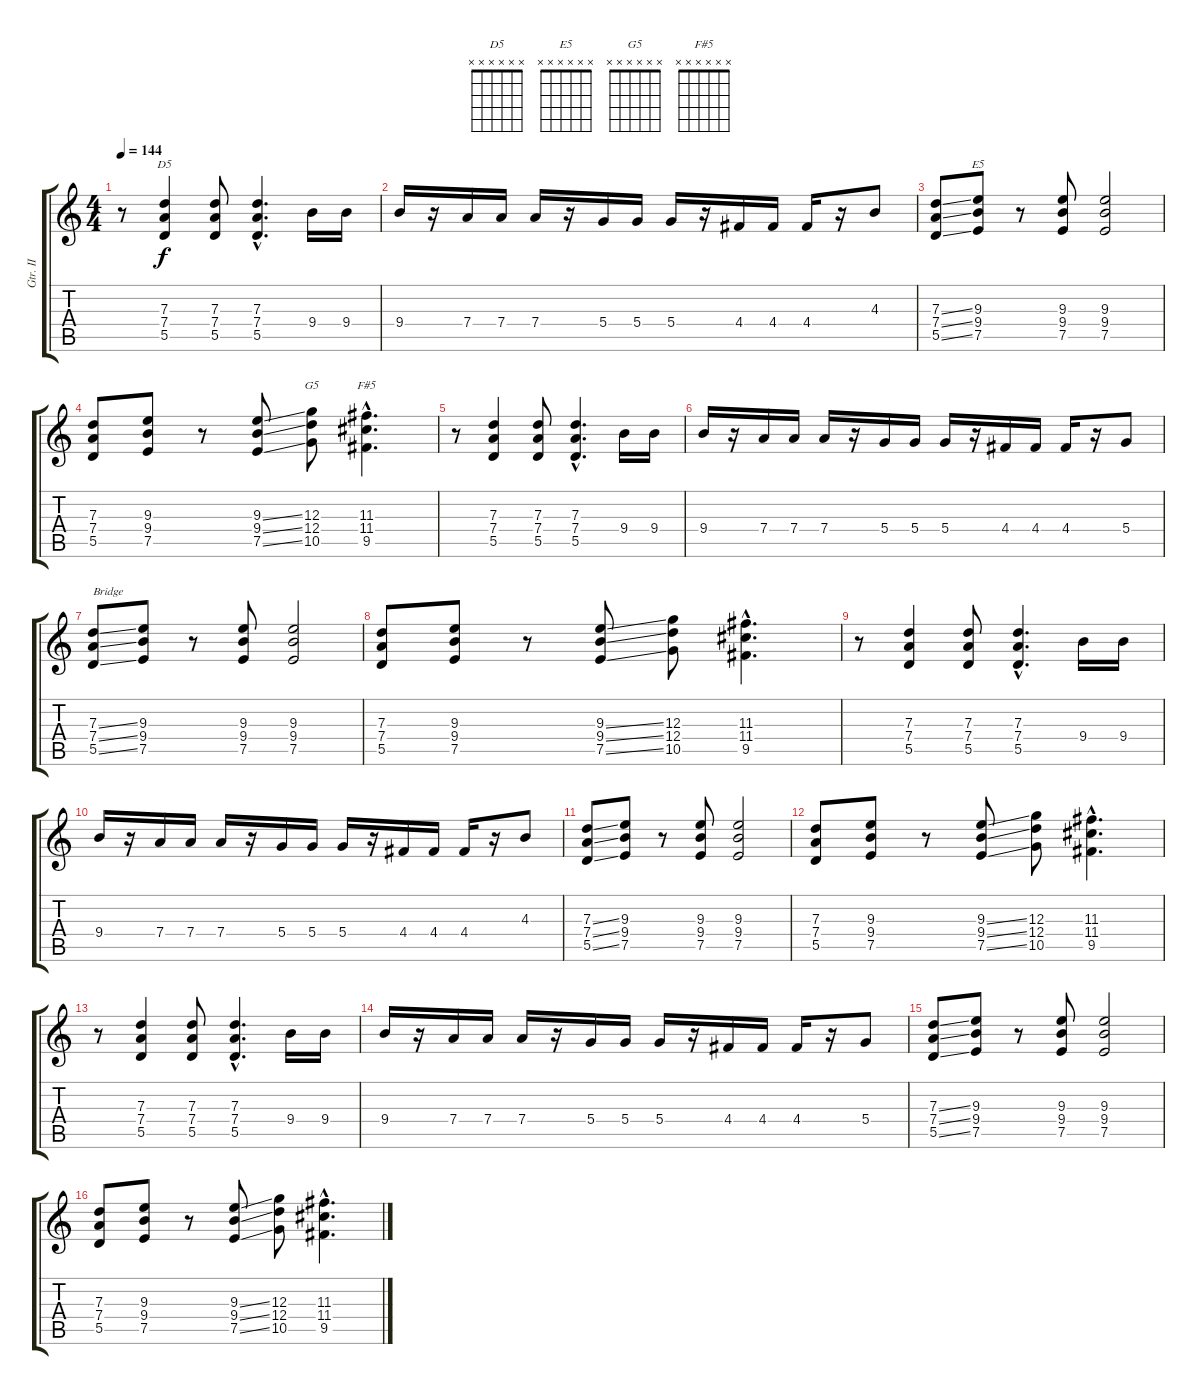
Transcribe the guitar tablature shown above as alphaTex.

\track ("Gtr. II" "Gtr. II") {instrument overdrivenguitar}
\staff {score tabs}
\tuning (E4 B3 G3 D3 A2 E2) {hide}
\chord ("D5" x x x x x x) {firstfret 0}
\chord ("E5" x x x x x x) {firstfret 0}
\chord ("G5" x x x x x x) {firstfret 0}
\chord ("F#5" x x x x x x) {firstfret 0}
\ts (4 4)
\tempo 144
\clef g2
\ks c
r.8{dy f} (7.3 7.4 5.5).4{ch "D5"} (7.3 7.4 5.5).8 (7.3{hac} 7.4{hac} 5.5{hac}).4{d} 9.4.16 9.4.16 |
9.4.16 r.16 7.4.16 7.4.16 7.4.16 r.16 5.4.16 5.4.16 5.4.16 r.16 4.4.16 4.4.16 4.4.16 r.16 4.3.8 |
(7.3{ss} 7.4{ss} 5.5{ss}).8 (9.3 9.4 7.5).8{ch "E5"} r.8 (9.3 9.4 7.5).8 (9.3 9.4 7.5).2 |
(7.3 7.4 5.5).8 (9.3 9.4 7.5).8 r.8 (9.3{ss} 9.4{ss} 7.5{ss}).8 (12.3 12.4 10.5).8{ch "G5"} (11.3{hac} 11.4{hac} 9.5{hac}).4{d ch "F#5"} |
r.8 (7.3 7.4 5.5).4 (7.3 7.4 5.5).8 (7.3{hac} 7.4{hac} 5.5{hac}).4{d} 9.4.16 9.4.16 |
9.4.16 r.16 7.4.16 7.4.16 7.4.16 r.16 5.4.16 5.4.16 5.4.16 r.16 4.4.16 4.4.16 4.4.16 r.16 5.4.8 |
(7.3{ss} 7.4{ss} 5.5{ss}).8{txt "Bridge"} (9.3 9.4 7.5).8 r.8 (9.3 9.4 7.5).8 (9.3 9.4 7.5).2 |
(7.3 7.4 5.5).8 (9.3 9.4 7.5).8 r.8 (9.3{ss} 9.4{ss} 7.5{ss}).8 (12.3 12.4 10.5).8 (11.3{hac} 11.4{hac} 9.5{hac}).4{d} |
r.8 (7.3 7.4 5.5).4 (7.3 7.4 5.5).8 (7.3{hac} 7.4{hac} 5.5{hac}).4{d} 9.4.16 9.4.16 |
9.4.16 r.16 7.4.16 7.4.16 7.4.16 r.16 5.4.16 5.4.16 5.4.16 r.16 4.4.16 4.4.16 4.4.16 r.16 4.3.8 |
(7.3{ss} 7.4{ss} 5.5{ss}).8 (9.3 9.4 7.5).8 r.8 (9.3 9.4 7.5).8 (9.3 9.4 7.5).2 |
(7.3 7.4 5.5).8 (9.3 9.4 7.5).8 r.8 (9.3{ss} 9.4{ss} 7.5{ss}).8 (12.3 12.4 10.5).8 (11.3{hac} 11.4{hac} 9.5{hac}).4{d} |
r.8 (7.3 7.4 5.5).4 (7.3 7.4 5.5).8 (7.3{hac} 7.4{hac} 5.5{hac}).4{d} 9.4.16 9.4.16 |
9.4.16 r.16 7.4.16 7.4.16 7.4.16 r.16 5.4.16 5.4.16 5.4.16 r.16 4.4.16 4.4.16 4.4.16 r.16 5.4.8 |
(7.3{ss} 7.4{ss} 5.5{ss}).8 (9.3 9.4 7.5).8 r.8 (9.3 9.4 7.5).8 (9.3 9.4 7.5).2 |
(7.3 7.4 5.5).8 (9.3 9.4 7.5).8 r.8 (9.3{ss} 9.4{ss} 7.5{ss}).8 (12.3 12.4 10.5).8 (11.3{hac} 11.4{hac} 9.5{hac}).4{d}
